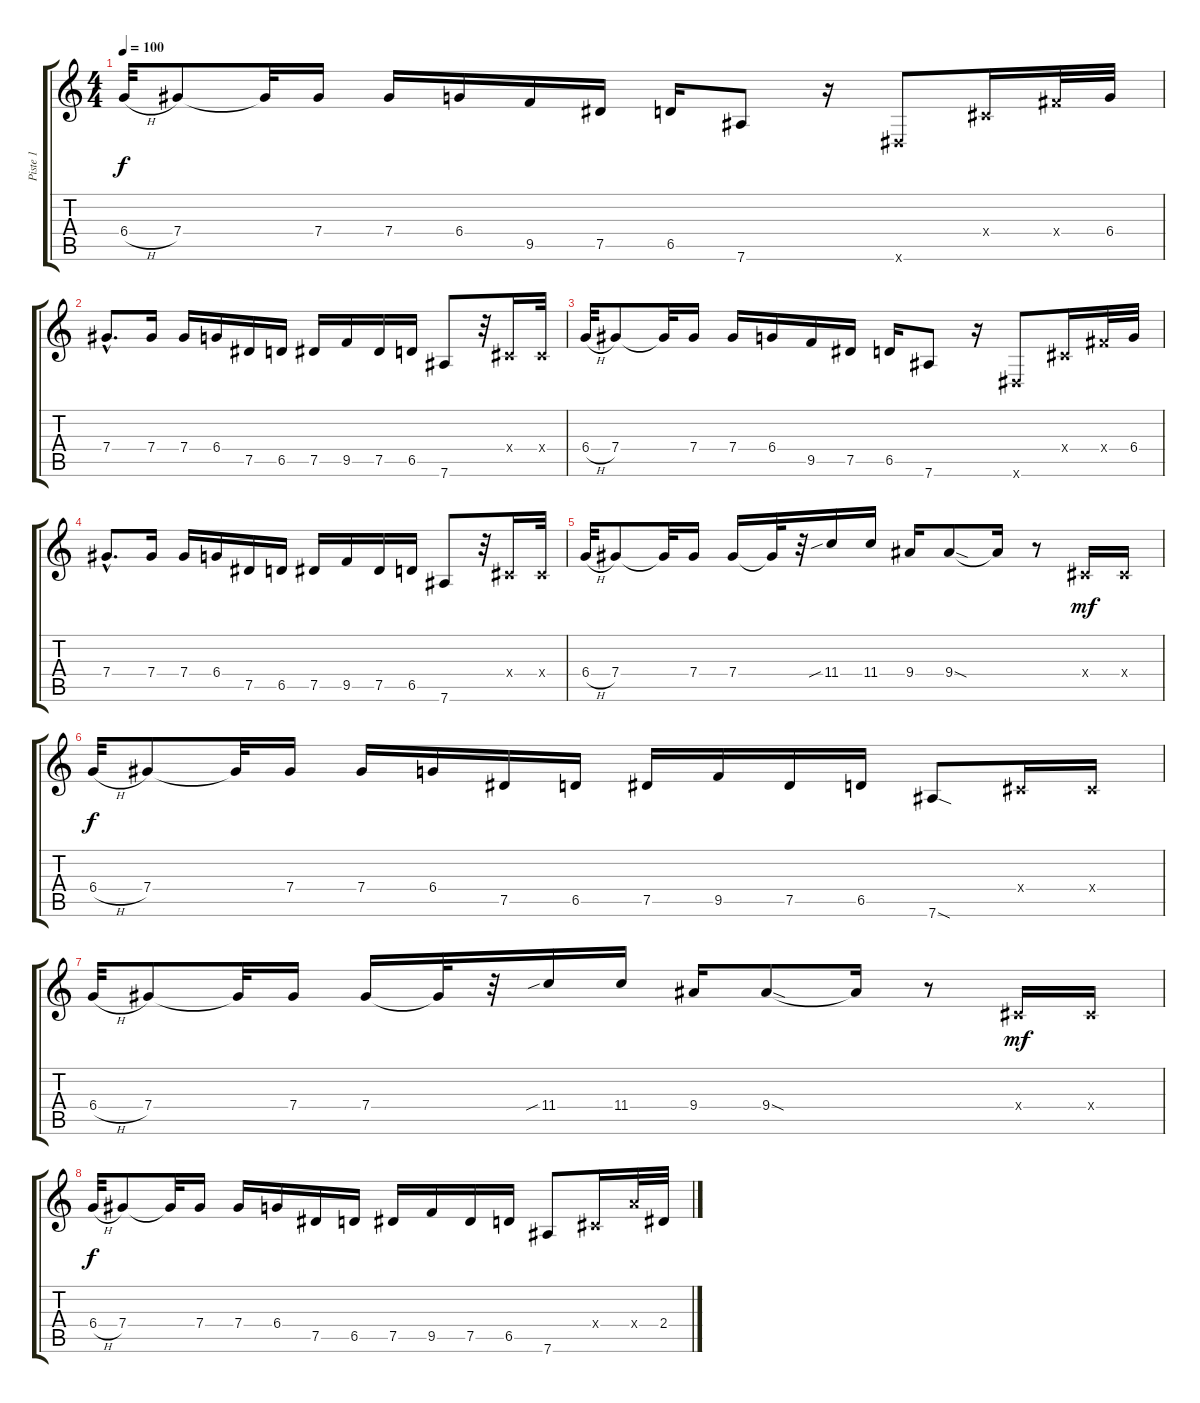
\track ("Piste 1" "Piste 1") {instrument overdrivenguitar}
\staff {score tabs}
\tuning (Eb4 Bb3 Gb3 Db3 Ab2 Eb2) {hide}
\ts (4 4)
\tempo 100
\clef g2
\ks c
6.4{h}.32{dy f instrument overdrivenguitar} 7.4.8 7.4{t}.32 7.4.16 7.4.16 6.4.16 9.5.16 7.5.16 6.5.16 7.6.8 r.16 0.6{x}.8 0.4{x}.16 5.4{x}.32 6.4.32 |
7.4{hac}.8{d} 7.4.16 7.4.16 6.4.16 7.5.16 6.5.16 7.5.16 9.5.16 7.5.16 6.5.16 7.6.8 r.32 0.4{x}.16 0.4{x}.32 |
6.4{h}.32 7.4.8 7.4{t}.32 7.4.16 7.4.16 6.4.16 9.5.16 7.5.16 6.5.16 7.6.8 r.16 0.6{x}.8 0.4{x}.16 5.4{x}.32 6.4.32 |
7.4{hac}.8{d} 7.4.16 7.4.16 6.4.16 7.5.16 6.5.16 7.5.16 9.5.16 7.5.16 6.5.16 7.6.8 r.32 0.4{x}.16 0.4{x}.32 |
6.4{h}.32 7.4.8 7.4{t}.32 7.4.16 7.4.16 7.4{t}.32 r.32 11.4{sib}.16 11.4.16 9.4.16 9.4{sod}.8 9.4{t}.16 r.8 0.4{x}.16{dy mf} 0.4{x}.16 |
6.4{h}.32{dy f} 7.4.8 7.4{t}.32 7.4.16 7.4.16 6.4.16 7.5.16 6.5.16 7.5.16 9.5.16 7.5.16 6.5.16 7.6{sod}.8 0.4{x}.16 0.4{x}.16 |
6.4{h}.32 7.4.8 7.4{t}.32 7.4.16 7.4.16 7.4{t}.32 r.32 11.4{sib}.16 11.4.16 9.4.16 9.4{sod}.8 9.4{t}.16 r.8 0.4{x}.16{dy mf} 0.4{x}.16 |
6.4{h}.32{dy f} 7.4.8 7.4{t}.32 7.4.16 7.4.16 6.4.16 7.5.16 6.5.16 7.5.16 9.5.16 7.5.16 6.5.16 7.6.8 0.4{x}.16 8.4{x}.32 2.4.32
